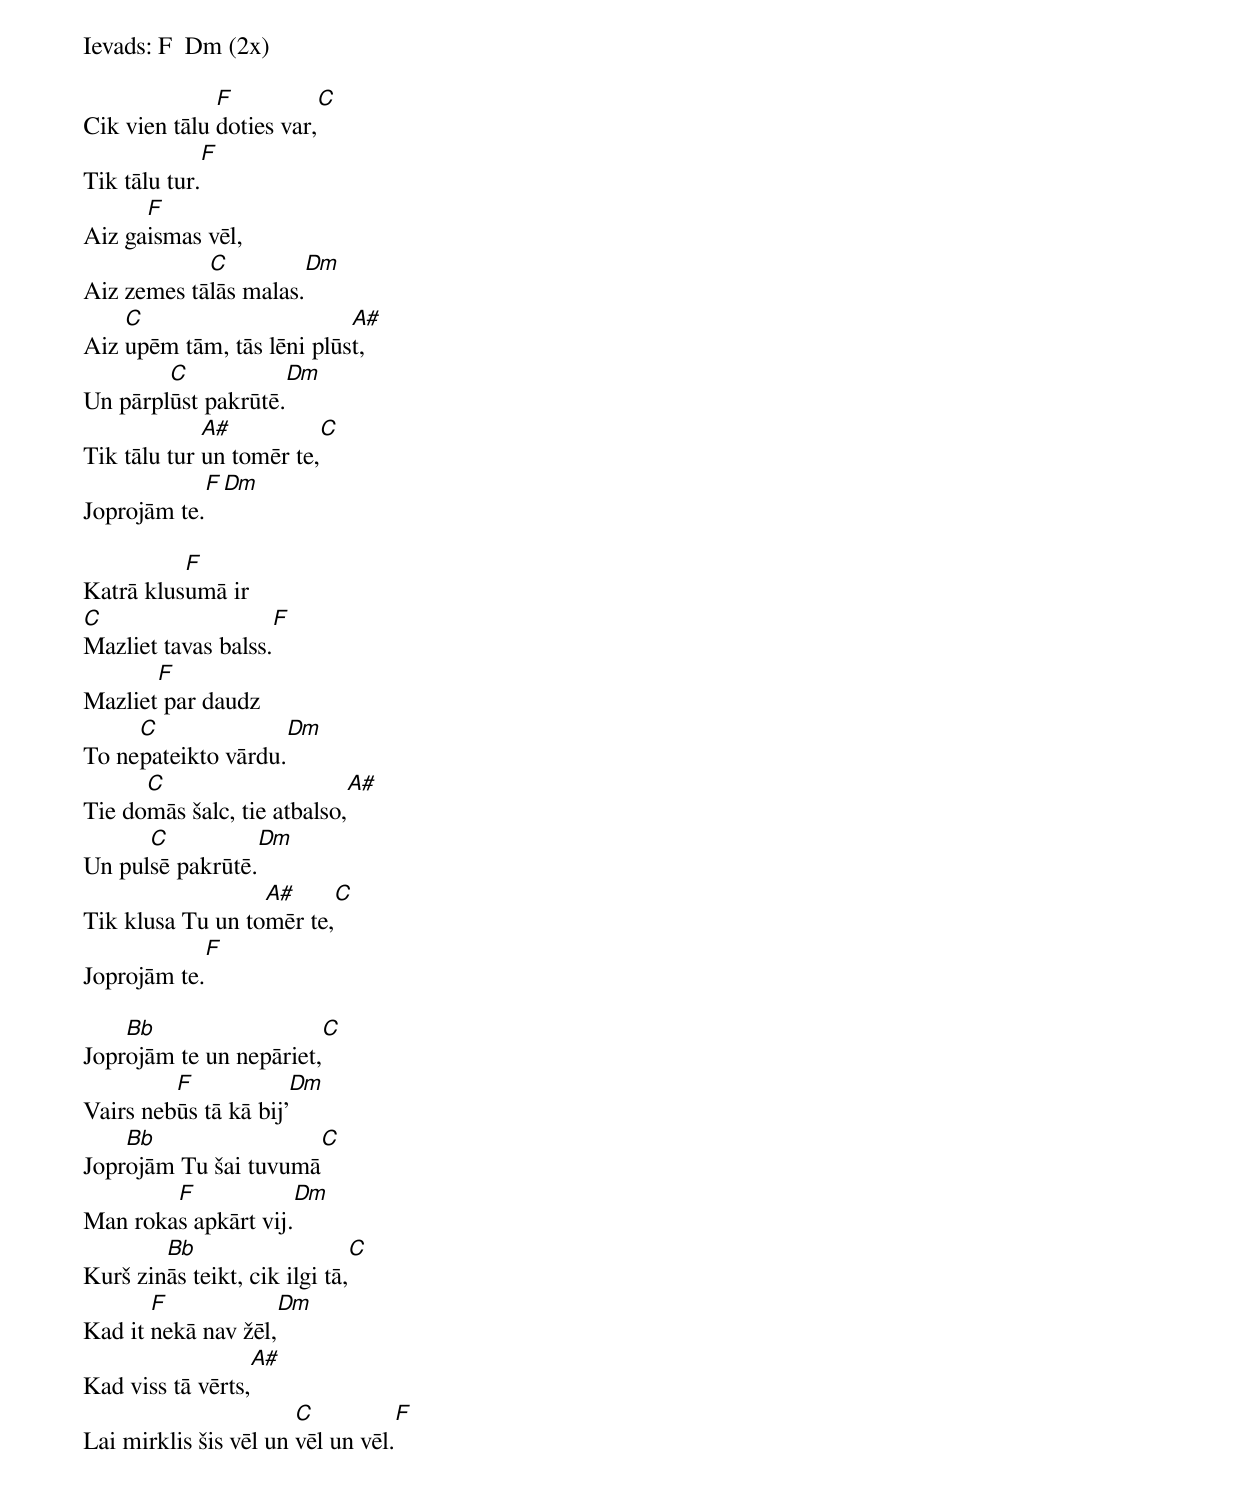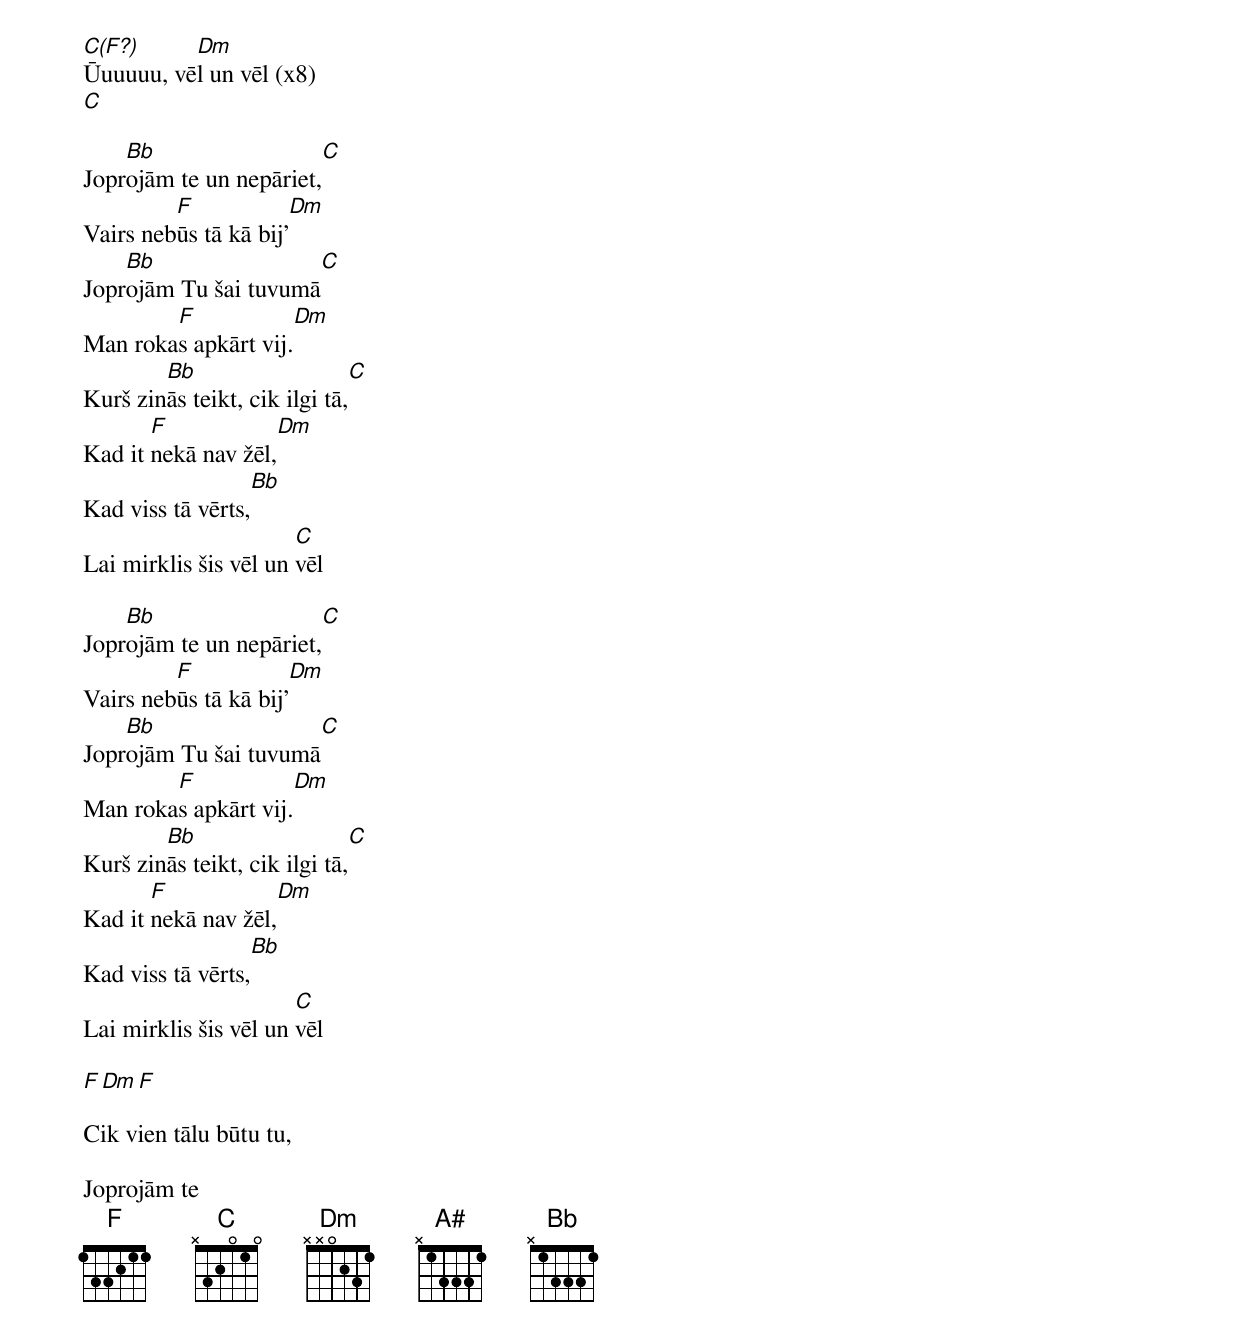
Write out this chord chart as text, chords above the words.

Ievads: F  Dm (2x)

              F                        C
Cik vien tālu doties var,
                   F
Tik tālu tur.
      F
Aiz gaismas vēl,
            C           Dm
Aiz zemes tālās malas.
    C                      A#
Aiz upēm tām, tās lēni plūst,
        C                    Dm
Un pārplūst pakrūtē.
             A#                    C
Tik tālu tur un tomēr te,
                    F         Dm
Joprojām te.

          F
Katrā klusumā ir
C                    F
Mazliet tavas balss.
       F
Mazliet par daudz
     C                Dm
To nepateikto vārdu.
      C                        A#
Tie domās šalc, tie atbalso,
      C                Dm
Un pulsē pakrūtē.
                  A#                C
Tik klusa Tu un tomēr te,
                   F
Joprojām te.

    Bb                   C
Joprojām te un nepāriet,
         F              Dm
Vairs nebūs tā kā bij’
    Bb                    C
Joprojām Tu šai tuvumā
        F             Dm
Man rokas apkārt vij.
        Bb                      C
Kurš zinās teikt, cik ilgi tā,
       F                  Dm
Kad it nekā nav žēl,
                   A#
Kad viss tā vērts,
                       C                  F
Lai mirklis šis vēl un vēl un vēl.

C(F?)     Dm
Ūuuuuu, vēl un vēl (x8)
C

    Bb                   C
Joprojām te un nepāriet,
         F             Dm
Vairs nebūs tā kā bij’
    Bb                    C
Joprojām Tu šai tuvumā
        F              Dm
Man rokas apkārt vij.
        Bb                      C
Kurš zinās teikt, cik ilgi tā,
       F                  Dm
Kad it nekā nav žēl,
                   Bb
Kad viss tā vērts,
                       C
Lai mirklis šis vēl un vēl

    Bb                   C
Joprojām te un nepāriet,
         F             Dm
Vairs nebūs tā kā bij’
    Bb                    C
Joprojām Tu šai tuvumā
        F              Dm
Man rokas apkārt vij.
        Bb                      C
Kurš zinās teikt, cik ilgi tā,
       F                  Dm
Kad it nekā nav žēl,
                   Bb
Kad viss tā vērts,
                       C
Lai mirklis šis vēl un vēl

F  Dm  F

Cik vien tālu būtu tu,

Joprojām te
